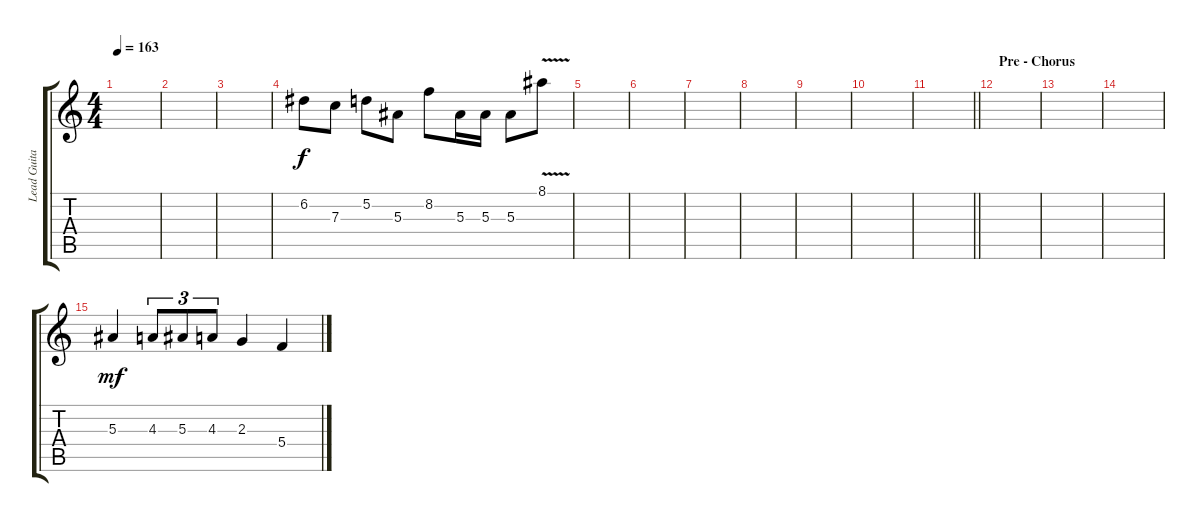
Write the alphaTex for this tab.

\track ("Lead Guitar" "Lead Guita") {instrument distortionguitar}
\staff {score tabs}
\tuning (D4 A3 F3 C3 G2 D2) {hide}
\ts (4 4)
\tempo 163
\clef g2
\ks c
|
|
|
6.2.8{dy f} 7.3.8 5.2.8 5.3.8 8.2.8 5.3.16 5.3.16 5.3.8 8.1{v}.8 |
|
|
|
|
|
|
\barLineRight lightlight
|
\section ("" "Pre - Chorus")
|
|
|
5.3.4{dy mf} 4.3.8{tu (3 2)} 5.3.8{tu (3 2)} 4.3.8{tu (3 2)} 2.3.4 5.4.4
